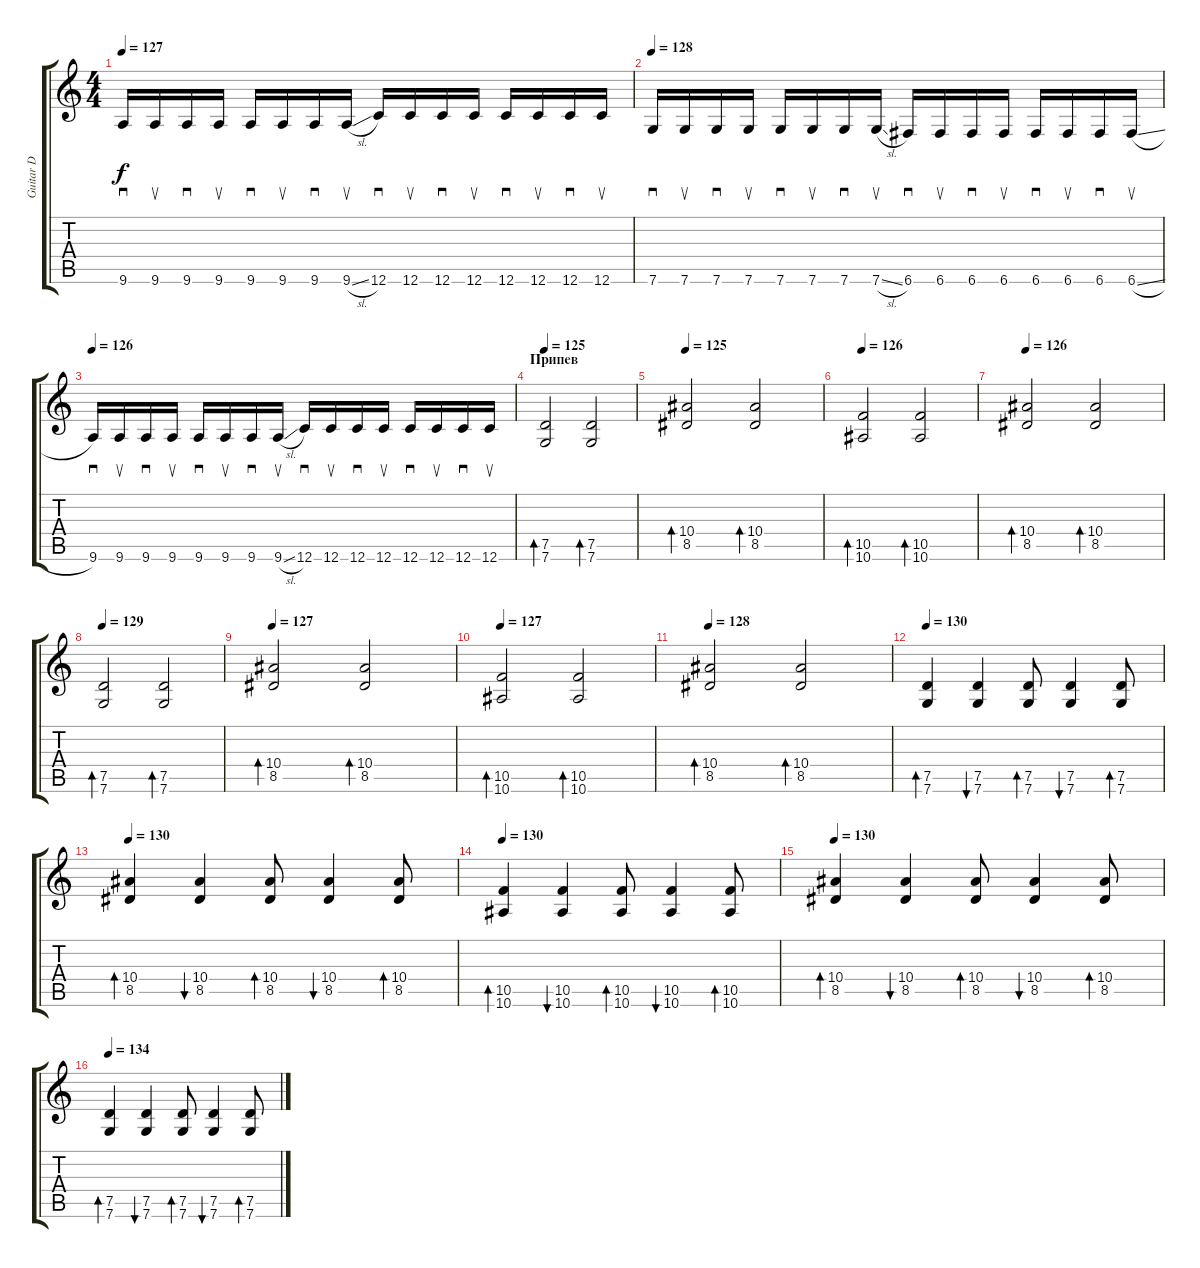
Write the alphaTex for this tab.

\track ("Guitar D" "Guitar D") {instrument overdrivenguitar}
\staff {score tabs}
\tuning (D4 A3 F3 C3 G2 C2) {hide}
\ts (4 4)
\tempo 127
\clef g2
\ks c
9.6.16{sd dy f} 9.6.16{su} 9.6.16{sd} 9.6.16{su} 9.6.16{sd} 9.6.16{su} 9.6.16{sd} 9.6{sl}.16{su} 12.6.16{sd} 12.6.16{su} 12.6.16{sd} 12.6.16{su} 12.6.16{sd} 12.6.16{su} 12.6.16{sd} 12.6.16{su} |
\tempo 128
7.6.16{sd} 7.6.16{su} 7.6.16{sd} 7.6.16{su} 7.6.16{sd} 7.6.16{su} 7.6.16{sd} 7.6{sl}.16{su} 6.6.16{sd} 6.6.16{su} 6.6.16{sd} 6.6.16{su} 6.6.16{sd} 6.6.16{su} 6.6.16{sd} 6.6{sl}.16{su} |
\tempo 126
9.6.16{sd} 9.6.16{su} 9.6.16{sd} 9.6.16{su} 9.6.16{sd} 9.6.16{su} 9.6.16{sd} 9.6{sl}.16{su} 12.6.16{sd} 12.6.16{su} 12.6.16{sd} 12.6.16{su} 12.6.16{sd} 12.6.16{su} 12.6.16{sd} 12.6.16{su} |
\section ("" "Припев")
\tempo 125
(7.5 7.6).2{bd 30} (7.5 7.6).2{bd 30} |
\tempo 125
(10.4 8.5).2{bd 30} (10.4 8.5).2{bd 30} |
\tempo 126
(10.5 10.6).2{bd 30} (10.5 10.6).2{bd 30} |
\tempo 126
(10.4 8.5).2{bd 30} (10.4 8.5).2{bd 30} |
\tempo 129
(7.5 7.6).2{bd 30} (7.5 7.6).2{bd 30} |
\tempo 127
(10.4 8.5).2{bd 30} (10.4 8.5).2{bd 30} |
\tempo 127
(10.5 10.6).2{bd 30} (10.5 10.6).2{bd 30} |
\tempo 128
(10.4 8.5).2{bd 30} (10.4 8.5).2{bd 30} |
\tempo 130
(7.5 7.6).4{bd 30} (7.5 7.6).4{bu 30} (7.5 7.6).8{bd 30} (7.5 7.6).4{bu 30} (7.5 7.6).8{bd 30} |
\tempo 130
(10.4 8.5).4{bd 30} (10.4 8.5).4{bu 30} (10.4 8.5).8{bd 30} (10.4 8.5).4{bu 30} (10.4 8.5).8{bd 30} |
\tempo 130
(10.5 10.6).4{bd 30} (10.5 10.6).4{bu 30} (10.5 10.6).8{bd 30} (10.5 10.6).4{bu 30} (10.5 10.6).8{bd 30} |
\tempo 130
(10.4 8.5).4{bd 30} (10.4 8.5).4{bu 30} (10.4 8.5).8{bd 30} (10.4 8.5).4{bu 30} (10.4 8.5).8{bd 30} |
\tempo 134
(7.5 7.6).4{bd 30} (7.5 7.6).4{bu 30} (7.5 7.6).8{bd 30} (7.5 7.6).4{bu 30} (7.5 7.6).8{bd 30}
